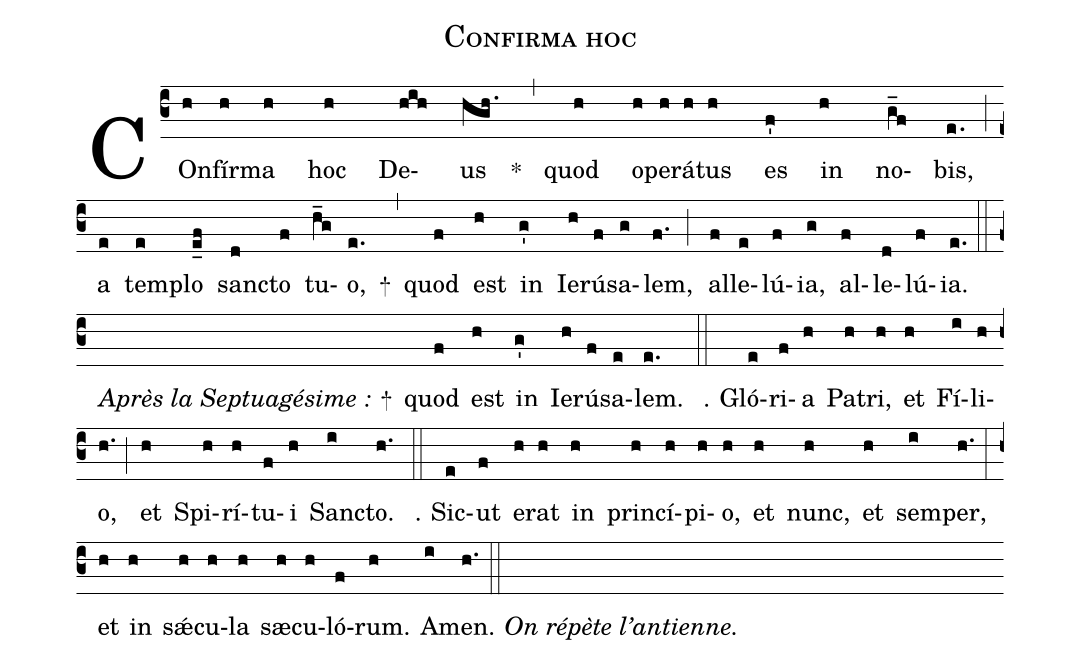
name: Confirma hoc;
%%
(c3) COn(h)fír(h)ma(h) hoc(h) De(hih)us(hgh.) *(,) quod(h) o(h)pe(h)rá(h)tus(h) es(f') in(h) no(g_f)bis,(e.) (;z) a(e) tem(e)plo(e_f) san(d)cto(f) tu(h_g)o,(e.) <sp>+</sp>(,)  quod(f) est(h) in(g') Ie(h)rú(f)sa(g)lem,(f.) (;) al(f)le(e)lú(f)ia,(g) al-(f)le(d)lú(f)ia.(e.) (::)

<i>Après la Septuagésime :</i> <sp>+</sp>() quod(f) est(h) in(g') Ie(h)rú(f)sa(e)lem.(e.) (::)

℣. Gló(e)ri(f)a(h) Pa(h)tri,(h) et(h) Fí(i)li(h)o,(h.) (;) et(h) Spi(h)rí(h)tu(f)i(h) San(i)cto.(h.) (::)

℟. Sic(e)ut(f) e(h)rat(h) in(h) prin(h)cí(h)pi(h)o,(h) et(h) nunc,(h) et(h) sem(i)per,(h.) (:) et(h) in(h) sǽ(h)cu(h)la(h) sæ(h)cu(h)ló-(f)rum.(h) A(i)men.(h.) (::) <i>On répète l'antienne.</i>()
